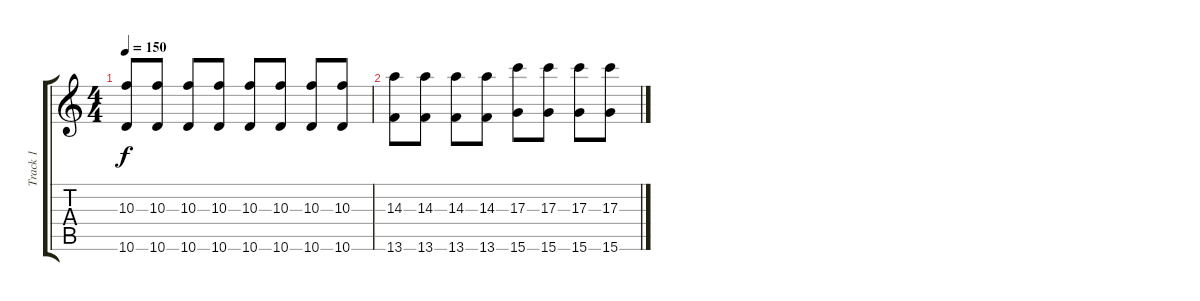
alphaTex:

\track ("Track 1" "Track 1") {instrument overdrivenguitar}
\staff {score tabs}
\tuning (E4 B3 G3 D3 A2 E2) {hide}
\ts (4 4)
\tempo 150
\clef g2
\ks c
(10.3 10.6).8{dy f} (10.3 10.6).8 (10.3 10.6).8 (10.3 10.6).8 (10.3 10.6).8 (10.3 10.6).8 (10.3 10.6).8 (10.3 10.6).8 |
(14.3 13.6).8 (14.3 13.6).8 (14.3 13.6).8 (14.3 13.6).8 (17.3 15.6).8 (17.3 15.6).8 (17.3 15.6).8 (17.3 15.6).8
